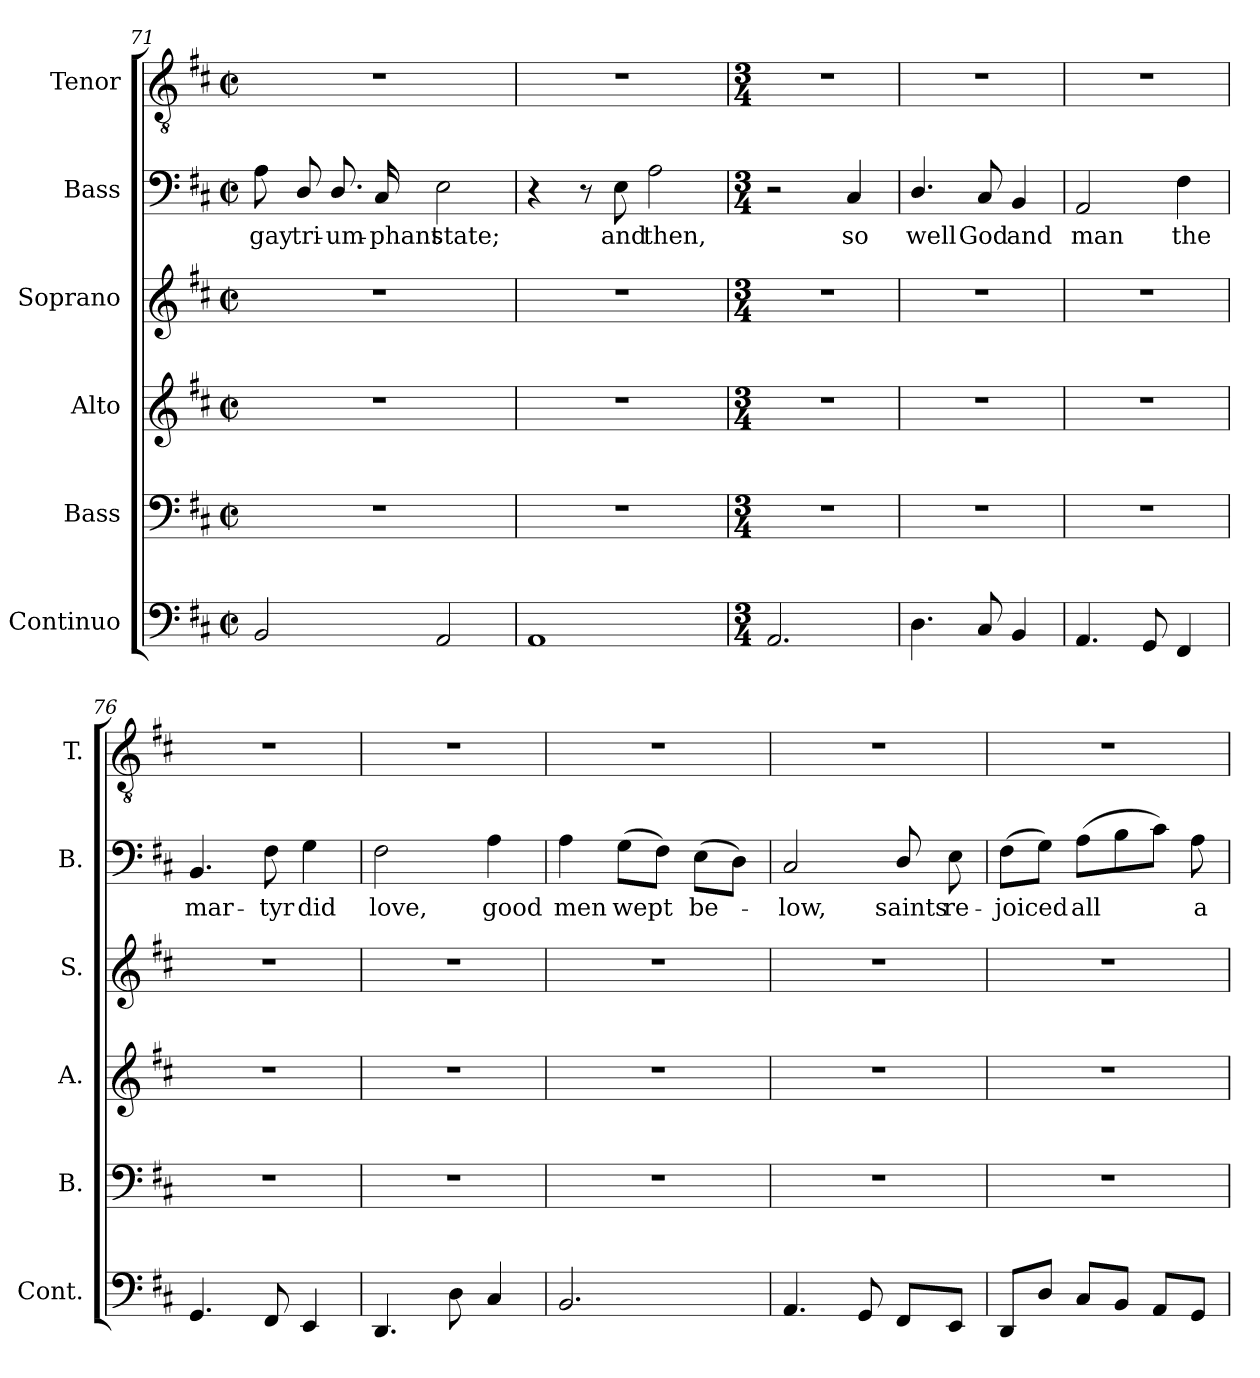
**kern	**kern	**kern	**kern	**kern	**text	**kern
*part6	*part5	*part4	*part3	*part2	*part2	*part1
*staff6	*staff5	*staff4	*staff3	*staff2	*staff2	*staff1
*I"Continuo	*I"Bass	*I"Alto	*I"Soprano	*I"Bass	*	*I"Tenor
*I'Cont.	*I'B.	*I'A.	*I'S.	*I'B.	*	*I'T.
*clefF4	*clefF4	*clefG2	*clefG2	*clefF4	*	*clefGv2
*	*	*	*	*	*	*ITrd7c12
*k[f#c#]	*k[f#c#]	*k[f#c#]	*k[f#c#]	*k[f#c#]	*	*k[f#c#]
*D:	*D:	*D:	*D:	*D:	*	*D:
*M2/2	*M2/2	*M2/2	*M2/2	*M2/2	*	*M2/2
*met(c|)	*met(c|)	*met(c|)	*met(c|)	*met(c|)	*	*met(c|)
=71	=71	=71	=71	=71	=71	=71
!	!	!	!	!	!LO:LY:b:color=#000000	!
2BBi/	1r	1r	1r	8Ai\	gay	1r
!	!	!	!	!	!LO:LY:b:color=#000000	!
.	.	.	.	8Di/	tri-	.
!	!	!	!	!	!LO:LY:b:color=#000000	!
.	.	.	.	8.Di/	-um-	.
!	!	!	!	!	!LO:LY:b:color=#000000	!
.	.	.	.	16C#i/	-phant	.
!	!	!	!	!	!LO:LY:b:color=#000000	!
2AAi/	.	.	.	2Ei\	state;	.
!!LO:PB:g=z
=72	=72	=72	=72	=72	=72	=72
1AAi	1r	1r	1r	4r	.	1r
.	.	.	.	8r	.	.
!	!	!	!	!	!LO:LY:b:color=#000000	!
.	.	.	.	8Ei\	and	.
!	!	!	!	!	!LO:LY:b:color=#000000	!
.	.	.	.	2Ai\	then,	.
=73	=73	=73	=73	=73	=73	=73
*M3/4	*M3/4	*M3/4	*M3/4	*M3/4	*	*M3/4
!	!LO:N:vis=1	!LO:N:vis=1	!LO:N:vis=1	!	!	!LO:N:vis=1
2.AAi/	2.r	2.r	2.r	2r	.	2.r
!	!	!	!	!	!LO:LY:b:color=#000000	!
.	.	.	.	4C#i/	so	.
=74	=74	=74	=74	=74	=74	=74
!	!LO:N:vis=1	!LO:N:vis=1	!LO:N:vis=1	!	!	!
!	!	!	!	!	!LO:LY:b:color=#000000	!LO:N:vis=1
4.Di\	2.r	2.r	2.r	4.Di/	well	2.r
!	!	!	!	!	!LO:LY:b:color=#000000	!
8C#i/	.	.	.	8C#i/	God	.
!	!	!	!	!	!LO:LY:b:color=#000000	!
4BBi/	.	.	.	4BBi/	and	.
=75	=75	=75	=75	=75	=75	=75
!	!LO:N:vis=1	!LO:N:vis=1	!LO:N:vis=1	!	!	!
!	!	!	!	!	!LO:LY:b:color=#000000	!LO:N:vis=1
4.AAi/	2.r	2.r	2.r	2AAi/	man	2.r
8GGi/	.	.	.	.	.	.
!	!	!	!	!	!LO:LY:b:color=#000000	!
4FF#i/	.	.	.	4F#i\	the	.
=76	=76	=76	=76	=76	=76	=76
!	!LO:N:vis=1	!LO:N:vis=1	!LO:N:vis=1	!	!	!
!	!	!	!	!	!LO:LY:b:color=#000000	!LO:N:vis=1
4.GGi/	2.r	2.r	2.r	4.BBi/	mar-	2.r
!	!	!	!	!	!LO:LY:b:color=#000000	!
8FF#i/	.	.	.	8F#i\	-tyr	.
!	!	!	!	!	!LO:LY:b:color=#000000	!
4EEi/	.	.	.	4Gi\	did	.
=77	=77	=77	=77	=77	=77	=77
!	!LO:N:vis=1	!LO:N:vis=1	!LO:N:vis=1	!	!	!
!	!	!	!	!	!LO:LY:b:color=#000000	!LO:N:vis=1
4.DDi/	2.r	2.r	2.r	2F#i\	love,	2.r
8Di\	.	.	.	.	.	.
!	!	!	!	!	!LO:LY:b:color=#000000	!
4C#i/	.	.	.	4Ai\	good	.
=78	=78	=78	=78	=78	=78	=78
!	!LO:N:vis=1	!LO:N:vis=1	!LO:N:vis=1	!	!	!
!	!	!	!	!	!LO:LY:b:color=#000000	!LO:N:vis=1
2.BBi/	2.r	2.r	2.r	4Ai\	men	2.r
!	!	!	!	!	!LO:LY:b:color=#000000	!
.	.	.	.	(8Gi\L	wept	.
.	.	.	.	8F#i\J)	.	.
!	!	!	!	!	!LO:LY:b:color=#000000	!
.	.	.	.	(8Ei\L	be-	.
.	.	.	.	8Di\J)	.	.
!!LO:LB:g=z
=79	=79	=79	=79	=79	=79	=79
!	!LO:N:vis=1	!LO:N:vis=1	!LO:N:vis=1	!	!	!
!	!	!	!	!	!LO:LY:b:color=#000000	!LO:N:vis=1
4.AAi/	2.r	2.r	2.r	2C#i/	-low,	2.r
8GGi/	.	.	.	.	.	.
!	!	!	!	!	!LO:LY:b:color=#000000	!
8FF#i/L	.	.	.	8Di/	saints	.
!	!	!	!	!	!LO:LY:b:color=#000000	!
8EEi/J	.	.	.	8Ei\	re-	.
=80	=80	=80	=80	=80	=80	=80
!	!LO:N:vis=1	!LO:N:vis=1	!LO:N:vis=1	!	!	!
!	!	!	!	!	!LO:LY:b:color=#000000	!LO:N:vis=1
8DDi/L	2.r	2.r	2.r	(8F#i\L	-joiced	2.r
8Di/J	.	.	.	8Gi\J)	.	.
!	!	!	!	!	!LO:LY:b:color=#000000	!
8C#i/L	.	.	.	(8Ai\L	all	.
8BBi/J	.	.	.	8Bi\	.	.
8AAi/L	.	.	.	8c#i\J)	.	.
!	!	!	!	!	!LO:LY:b:color=#000000	!
8GGi/J	.	.	.	8Ai\	a-	.
=	=	=	=	=	=	=
*-	*-	*-	*-	*-	*-	*-
